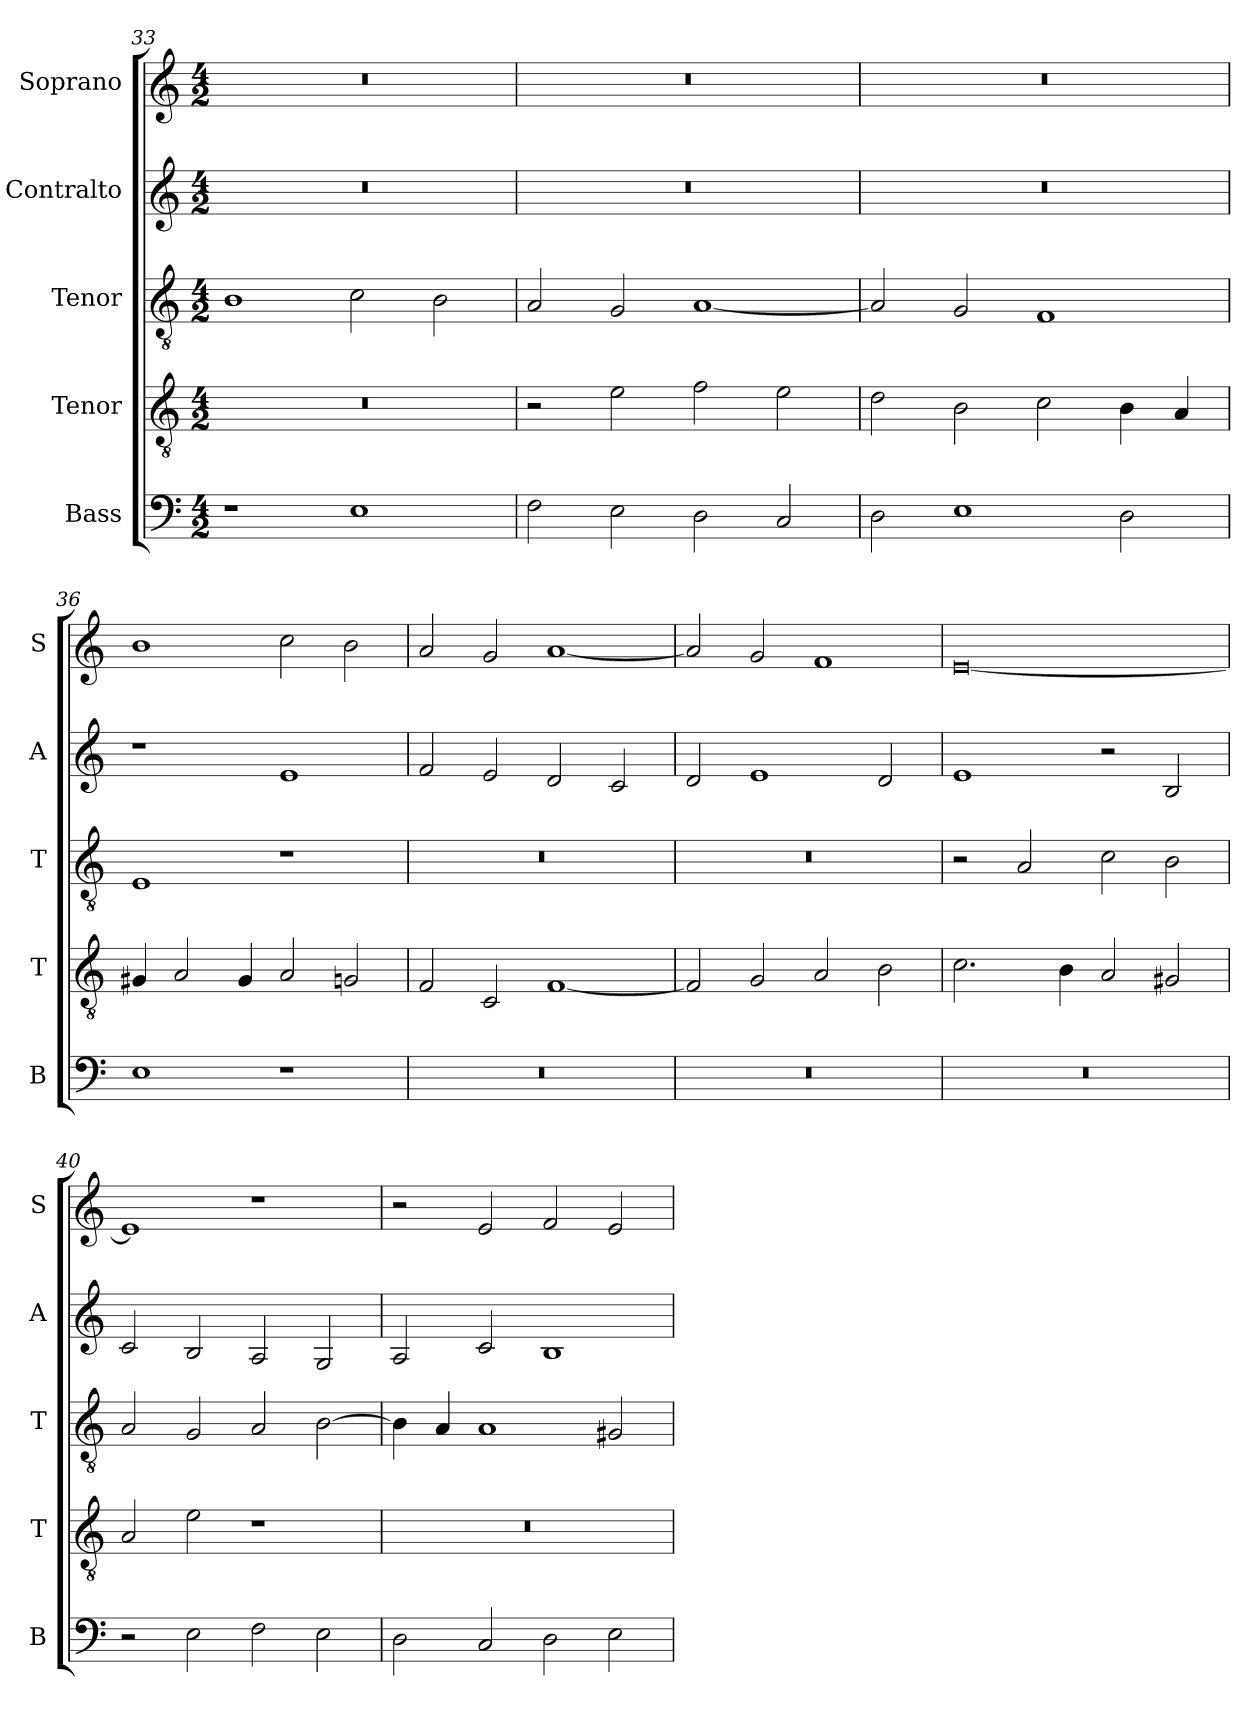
**kern	**kern	**kern	**kern	**kern
*part5	*part4	*part3	*part2	*part1
*staff5	*staff4	*staff3	*staff2	*staff1
*I"Bass	*I"Tenor	*I"Tenor	*I"Contralto	*I"Soprano
*I'B	*I'T	*I'T	*I'A	*I'S
*clefF4	*clefGv2	*clefGv2	*clefG2	*clefG2
*k[]	*k[]	*k[]	*k[]	*k[]
*E:phr	*E:phr	*E:phr	*E:phr	*E:phr
*M4/2	*M4/2	*M4/2	*M4/2	*M4/2
=33	=33	=33	=33	=33
1r	0r	1B	0r	0r
1E	.	2c	.	.
.	.	2B	.	.
=34	=34	=34	=34	=34
2F	2r	2A	0r	0r
2E	2e	2G	.	.
2D	2f	[1A	.	.
2C	2e	.	.	.
=35	=35	=35	=35	=35
2D	2d	2A]	0r	0r
1E	2B	2G	.	.
.	2c	1F	.	.
2D	4B	.	.	.
.	4A	.	.	.
=36	=36	=36	=36	=36
1E	4G#X	1E	1r	1b
.	2A	.	.	.
.	4G#	.	.	.
1r	2A	1r	1e	2cc
.	2Gn	.	.	2b
=37	=37	=37	=37	=37
0r	2F	0r	2f	2a
.	2C	.	2e	2g
.	[1F	.	2d	[1a
.	.	.	2c	.
=38	=38	=38	=38	=38
0r	2F]	0r	2d	2a]
.	2G	.	1e	2g
.	2A	.	.	1f
.	2B	.	2d	.
=39	=39	=39	=39	=39
0r	2.c	2r	1e	[0e
.	.	2A	.	.
.	4B	.	.	.
.	2A	2c	2r	.
.	2G#X	2B	2B	.
=40	=40	=40	=40	=40
2r	2A	2A	2c	1e]
2E	2e	2G	2B	.
2F	1r	2A	2A	1r
2E	.	[2B	2G	.
=41	=41	=41	=41	=41
2D	0r	4B]	2A	2r
.	.	4A	.	.
2C	.	1A	2c	2e
2D	.	.	1B	2f
2E	.	2G#X	.	2e
=	=	=	=	=
*-	*-	*-	*-	*-
